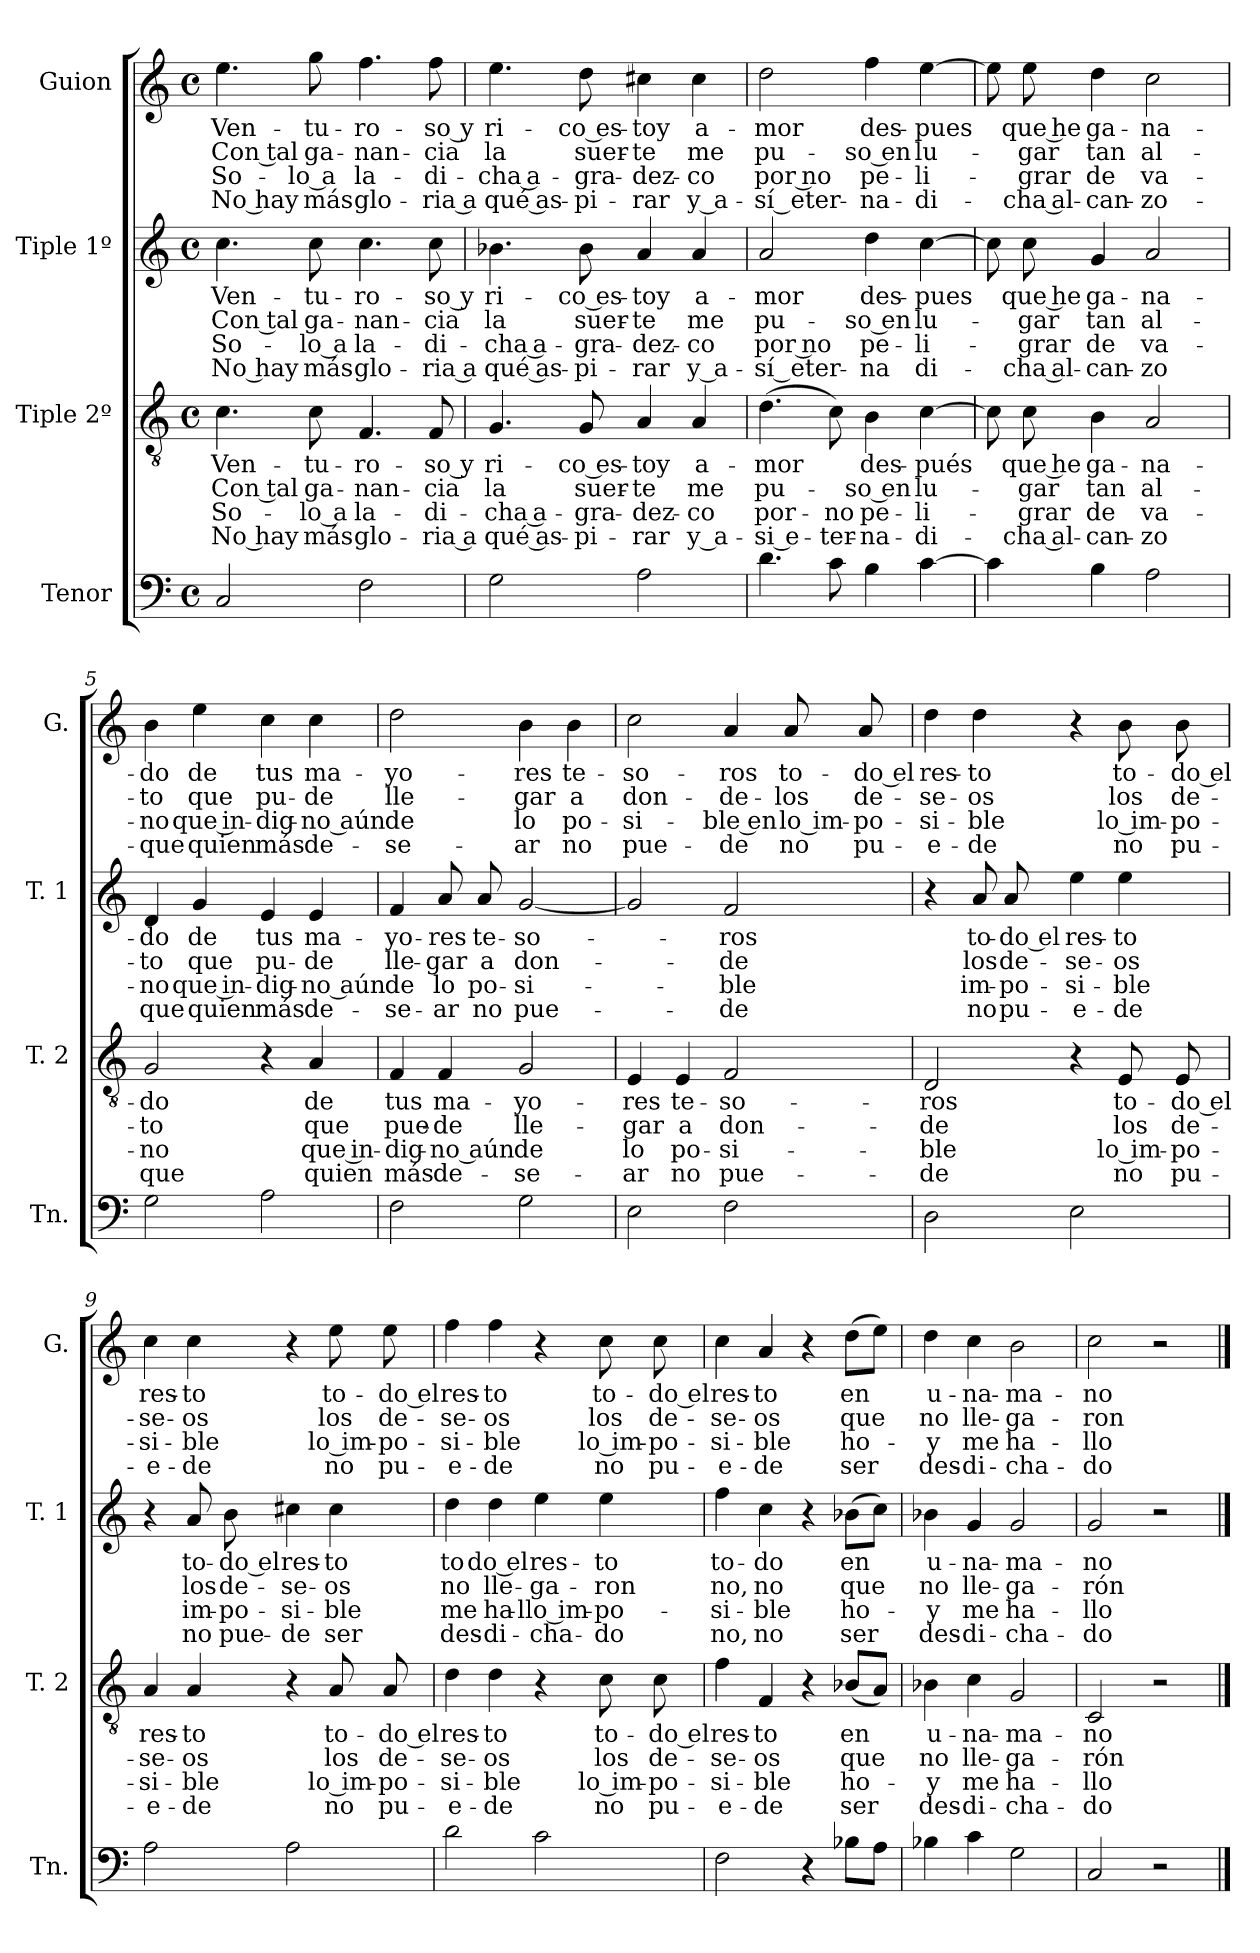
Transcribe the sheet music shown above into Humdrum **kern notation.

**kern	**kern	**text	**text	**text	**text	**kern	**text	**text	**text	**text	**kern	**text	**text	**text	**text
*part4	*part3	*part3	*part3	*part3	*part3	*part2	*part2	*part2	*part2	*part2	*part1	*part1	*part1	*part1	*part1
*staff4	*staff3	*staff3	*staff3	*staff3	*staff3	*staff2	*staff2	*staff2	*staff2	*staff2	*staff1	*staff1	*staff1	*staff1	*staff1
*I"Tenor	*I"Tiple 2º	*	*	*	*	*I"Tiple 1º	*	*	*	*	*I"Guion	*	*	*	*
*I'Tn.	*I'T. 2	*	*	*	*	*I'T. 1	*	*	*	*	*I'G.	*	*	*	*
*clefF4	*clefGv2	*	*	*	*	*clefG2	*	*	*	*	*clefG2	*	*	*	*
*M4/4	*M4/4	*	*	*	*	*M4/4	*	*	*	*	*M4/4	*	*	*	*
*met(c)	*met(c)	*	*	*	*	*met(c)	*	*	*	*	*met(c)	*	*	*	*
=1	=1	=1	=1	=1	=1	=1	=1	=1	=1	=1	=1	=1	=1	=1	=1
2C	4.c	Ven-	Con tal	So-	No hay	4.cc	Ven-	Con tal	So-	No hay	4.ee	Ven-	Con tal	So-	No hay
.	8c	-tu-	ga-	-lo a	más	8cc	-tu-	ga-	-lo a	más	8gg	-tu-	ga-	-lo a	más
2F	4.F	-ro-	-nan-	la-	glo-	4.cc	-ro-	-nan-	la-	glo-	4.ff	-ro-	-nan-	la-	glo-
.	8F	-so y	-cia	-di-	-ria a	8cc	-so y	-cia	-di-	-ria a	8ff	-so y	-cia	-di-	-ria a
=2	=2	=2	=2	=2	=2	=2	=2	=2	=2	=2	=2	=2	=2	=2	=2
2G	4.G	ri-	la	cha a-	qué as-	4.b-X	ri-	la	cha a-	qué as-	4.ee	ri-	la	cha a-	qué as-
.	8G	-co es-	suer-	-gra-	-pi-	8b-	-co es-	suer-	-gra-	-pi-	8dd	-co es-	suer-	-gra-	-pi-
2A	4A	-toy	-te	-dez-	-rar	4a	-toy	-te	-dez-	-rar	4cc#X	-toy	-te	-dez-	-rar
.	4A	a-	me	-co	y a-	4a	a-	me	-co	y a-	4cc#	a-	me	-co	y a-
=3	=3	=3	=3	=3	=3	=3	=3	=3	=3	=3	=3	=3	=3	=3	=3
4.d	(4.d	-mor	pu-	por-	si e-	2a	-mor	pu-	por no	sí eter-	2dd	-mor	pu-	por no	sí eter-
8c	8c)	.	.	-no	-ter-	.	.	.	.	.	.	.	.	.	.
4B	4B	des-	-so en	pe-	-na-	4dd	des-	-so en	pe-	-na	4ff	des-	-so en	pe-	-na-
[4c	[4c	-pués	lu-	-li-	-di-	[4cc	-pues	lu-	-li-	di-	[4ee	-pues	lu-	-li-	-di-
=4	=4	=4	=4	=4	=4	=4	=4	=4	=4	=4	=4	=4	=4	=4	=4
4c]	8c]	.	.	.	.	8cc]	.	.	.	.	8ee]	.	.	.	.
.	8c	que he	-gar	-grar	cha al-	8cc	que he	-gar	-grar	cha al-	8ee	que he	-gar	-grar	cha al-
4B	4B	ga-	tan	de	-can-	4g	ga-	tan	de	-can-	4dd	ga-	tan	de	-can-
2A	2A	-na-	al-	va-	-zo	2a	-na-	al-	va-	-zo	2cc	-na-	al-	va-	-zo-
=5	=5	=5	=5	=5	=5	=5	=5	=5	=5	=5	=5	=5	=5	=5	=5
2G	2G	-do	-to	-no	que	4d	-do	-to	-no	que	4b	-do	-to	-no	-que
.	.	.	.	.	.	4g	de	que	que in-	quien	4ee	de	que	que in-	quien
2A	4r	.	.	.	.	4e	tus	pu-	-dig-	más	4cc	tus	pu-	-dig-	más
.	4A	de	que	que in-	quien	4e	ma-	-de	-no aún	de-	4cc	ma-	-de	-no aún	de-
=6	=6	=6	=6	=6	=6	=6	=6	=6	=6	=6	=6	=6	=6	=6	=6
2F	4F	tus	pue-	-dig-	más	4f	-yo-	lle-	de	-se-	2dd	-yo-	lle-	de	-se-
.	4F	ma-	-de	-no aún	de-	8a	-res	-gar	lo	-ar	.	.	.	.	.
.	.	.	.	.	.	8a	te-	a	po-	no	.	.	.	.	.
2G	2G	-yo-	lle-	de	-se-	[2g	-so-	don-	-si-	pue-	4b	-res	-gar	lo	-ar
.	.	.	.	.	.	.	.	.	.	.	4b	te-	a	po-	no
=7	=7	=7	=7	=7	=7	=7	=7	=7	=7	=7	=7	=7	=7	=7	=7
2E	4E	-res	-gar	lo	-ar	2g]	.	.	.	.	2cc	-so-	don-	-si-	pue-
.	4E	te-	a	po-	no	.	.	.	.	.	.	.	.	.	.
2F	2F	-so-	don-	-si-	pue-	2f	-ros	-de	-ble	-de	4a	-ros	-de-	-ble en	-de
.	.	.	.	.	.	.	.	.	.	.	8a	to-	-los	lo im-	no
.	.	.	.	.	.	.	.	.	.	.	8a	-do el	de-	-po-	pu-
=8	=8	=8	=8	=8	=8	=8	=8	=8	=8	=8	=8	=8	=8	=8	=8
2D	2D	-ros	-de	-ble	-de	4r	.	.	.	.	4dd	res-	-se-	-si-	-e-
.	.	.	.	.	.	8a	-to-	los	im-	no	4dd	-to	-os	-ble	-de
.	.	.	.	.	.	8a	-do el	de-	-po-	pu-	.	.	.	.	.
2E	4r	.	.	.	.	4ee	res-	-se-	-si-	-e-	4r	.	.	.	.
.	8E	to-	los	lo im-	no	4ee	-to	-os	-ble	-de	8b	to-	los	lo im-	no
.	8E	-do el	de-	-po-	pu-	.	.	.	.	.	8b	-do el	de-	-po-	pu-
=9	=9	=9	=9	=9	=9	=9	=9	=9	=9	=9	=9	=9	=9	=9	=9
2A	4A	res-	-se-	-si-	-e-	4r	.	.	.	.	4cc	res-	-se-	-si-	-e-
.	4A	-to	-os	-ble	-de	8a	to-	los	im-	no	4cc	-to	-os	-ble	-de
.	.	.	.	.	.	8b	-do el	de-	-po-	pue-	.	.	.	.	.
2A	4r	.	.	.	.	4cc#X	res-	-se-	-si-	-de	4r	.	.	.	.
.	8A	to-	los	lo im-	no	4cc#	-to	-os	-ble	ser	8ee	to-	los	lo im-	no
.	8A	-do el	de-	-po-	pu-	.	.	.	.	.	8ee	-do el	de-	-po-	pu-
=10	=10	=10	=10	=10	=10	=10	=10	=10	=10	=10	=10	=10	=10	=10	=10
2d	4d	res-	-se-	-si-	-e-	4dd	to	no	me	des-	4ff	res-	-se-	-si-	-e-
.	4d	-to	-os	-ble	-de	4dd	do el	lle-	ha-	-di-	4ff	-to	-os	-ble	-de
2c	4r	.	.	.	.	4ee	res-	-ga-	llo im-	-cha-	4r	.	.	.	.
.	8c	to-	los	lo im-	no	4ee	-to	-ron	-po-	-do	8cc	to-	los	lo im-	no
.	8c	-do el	de-	-po-	pu-	.	.	.	.	.	8cc	-do el	de-	-po-	pu-
=11	=11	=11	=11	=11	=11	=11	=11	=11	=11	=11	=11	=11	=11	=11	=11
2F	4f	res-	-se-	-si-	-e-	4ff	to-	no,	-si-	no,	4cc	res-	-se-	-si-	-e-
.	4F	-to	-os	-ble	-de	4cc	-do	no	-ble	no	4a	-to	-os	-ble	-de
4r	4r	.	.	.	.	4r	.	.	.	.	4r	.	.	.	.
8B-XL	(8B-XL	en	que	ho-	ser	(8b-XL	en	que	ho-	ser	(8ddL	en	que	ho-	ser
8AJ	8AJ)	.	.	.	.	8ccJ)	.	.	.	.	8eeJ)	.	.	.	.
=12	=12	=12	=12	=12	=12	=12	=12	=12	=12	=12	=12	=12	=12	=12	=12
4B-X	4B-X	u-	no	-y	des-	4b-X	u-	no	-y	des-	4dd	u-	no	-y	des-
4c	4c	-na-	lle-	me	-di-	4g	-na-	lle-	me	-di-	4cc	-na-	lle-	me	-di-
2G	2G	-ma-	-ga-	ha-	-cha-	2g	-ma-	-ga-	ha-	-cha-	2b	-ma-	-ga-	ha-	-cha-
=13	=13	=13	=13	=13	=13	=13	=13	=13	=13	=13	=13	=13	=13	=13	=13
2C	2C	-no	-rón	-llo	-do	2g	-no	-rón	-llo	-do	2cc	-no	-ron	-llo	-do
2r	2r	.	.	.	.	2r	.	.	.	.	2r	.	.	.	.
==	==	==	==	==	==	==	==	==	==	==	==	==	==	==	==
*-	*-	*-	*-	*-	*-	*-	*-	*-	*-	*-	*-	*-	*-	*-	*-
